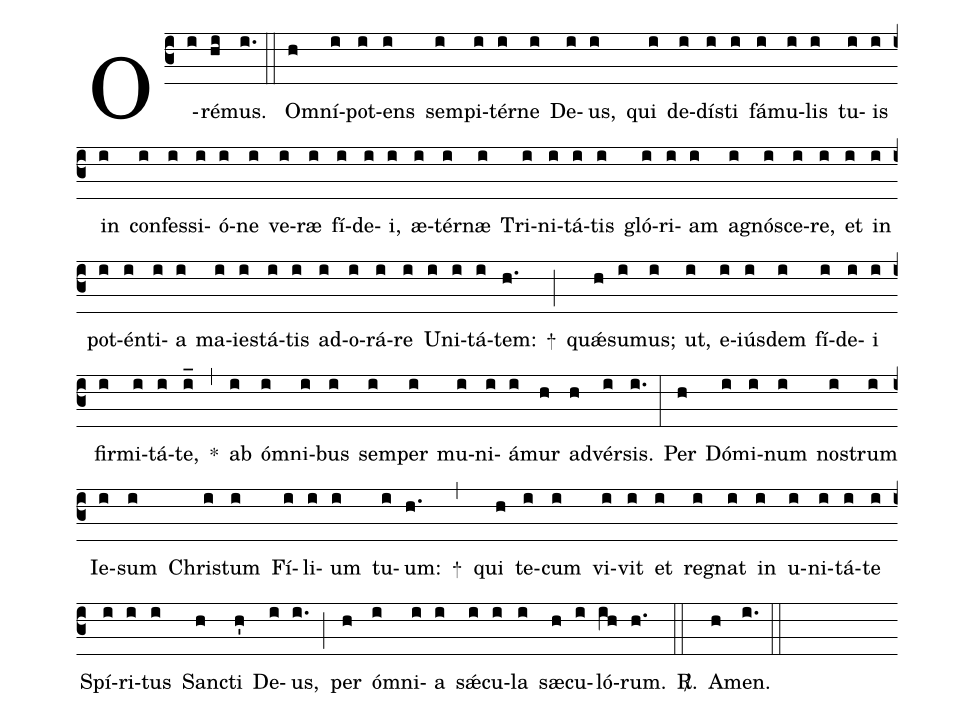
%%
(c3)
O(i)ré(hi)mus.(i.) (::)

Om(h)ní(i)pot(i)ens(i) sem(i)pi(i)tér(i)ne(i) De(i)us,(i) qui(i) de(i)dís(i)ti(i) fá(i)mu(i)lis(i) tu(i)is(i) in(i) con(i)fes(i)si(i)ó(i)ne(i) ve(i)ræ(i) fí(i)de(i)i,(i) æ(i)tér(i)næ(i) Tri(i)ni(i)tá(i)tis(i) gló(i)ri(i)am(i) a(i)gnó(i)sce(i)re,(i) et(i) in(i) pot(i)én(i)ti(i)a(i) ma(i)ies(i)tá(i)tis(i) ad(i)o(i)rá(i)re(i) U(i)ni(i)tá(i)tem:(h.) +(;)
quǽ(h)su(i)mus;(i) ut,(i) e(i)iús(i)dem(i) fí(i)de(i)i(i) fir(i)mi(i)tá(i)te,(i_) *(,)
ab(i) óm(i)ni(i)bus(i) sem(i)per(i) mu(i)ni(i)á(i)mur(h) ad(h)vér(i)sis.(i.) (:)

Per(h) Dó(i)mi(i)num(i) nos(i)trum(i) Ie(i)sum(i) Chris(i)tum(i) Fí(i)li(i)um(i) tu(i)um:(h.) +(,)
qui(h) te(i)cum(i) vi(i)vit(i) et(i) reg(i)nat(i) in(i) u(i)ni(i)tá(i)te(i) Spí(i)ri(i)tus(i) San(h)cti(h') De(i)us,(i.) (;)
per(h) óm(i)ni(i)a(i) sǽ(i)cu(i)la(i) sæ(h)cu(i)ló(ih)rum.(h.) <sp>R/</sp>.(::)
A(h)men.(i.) (::)
